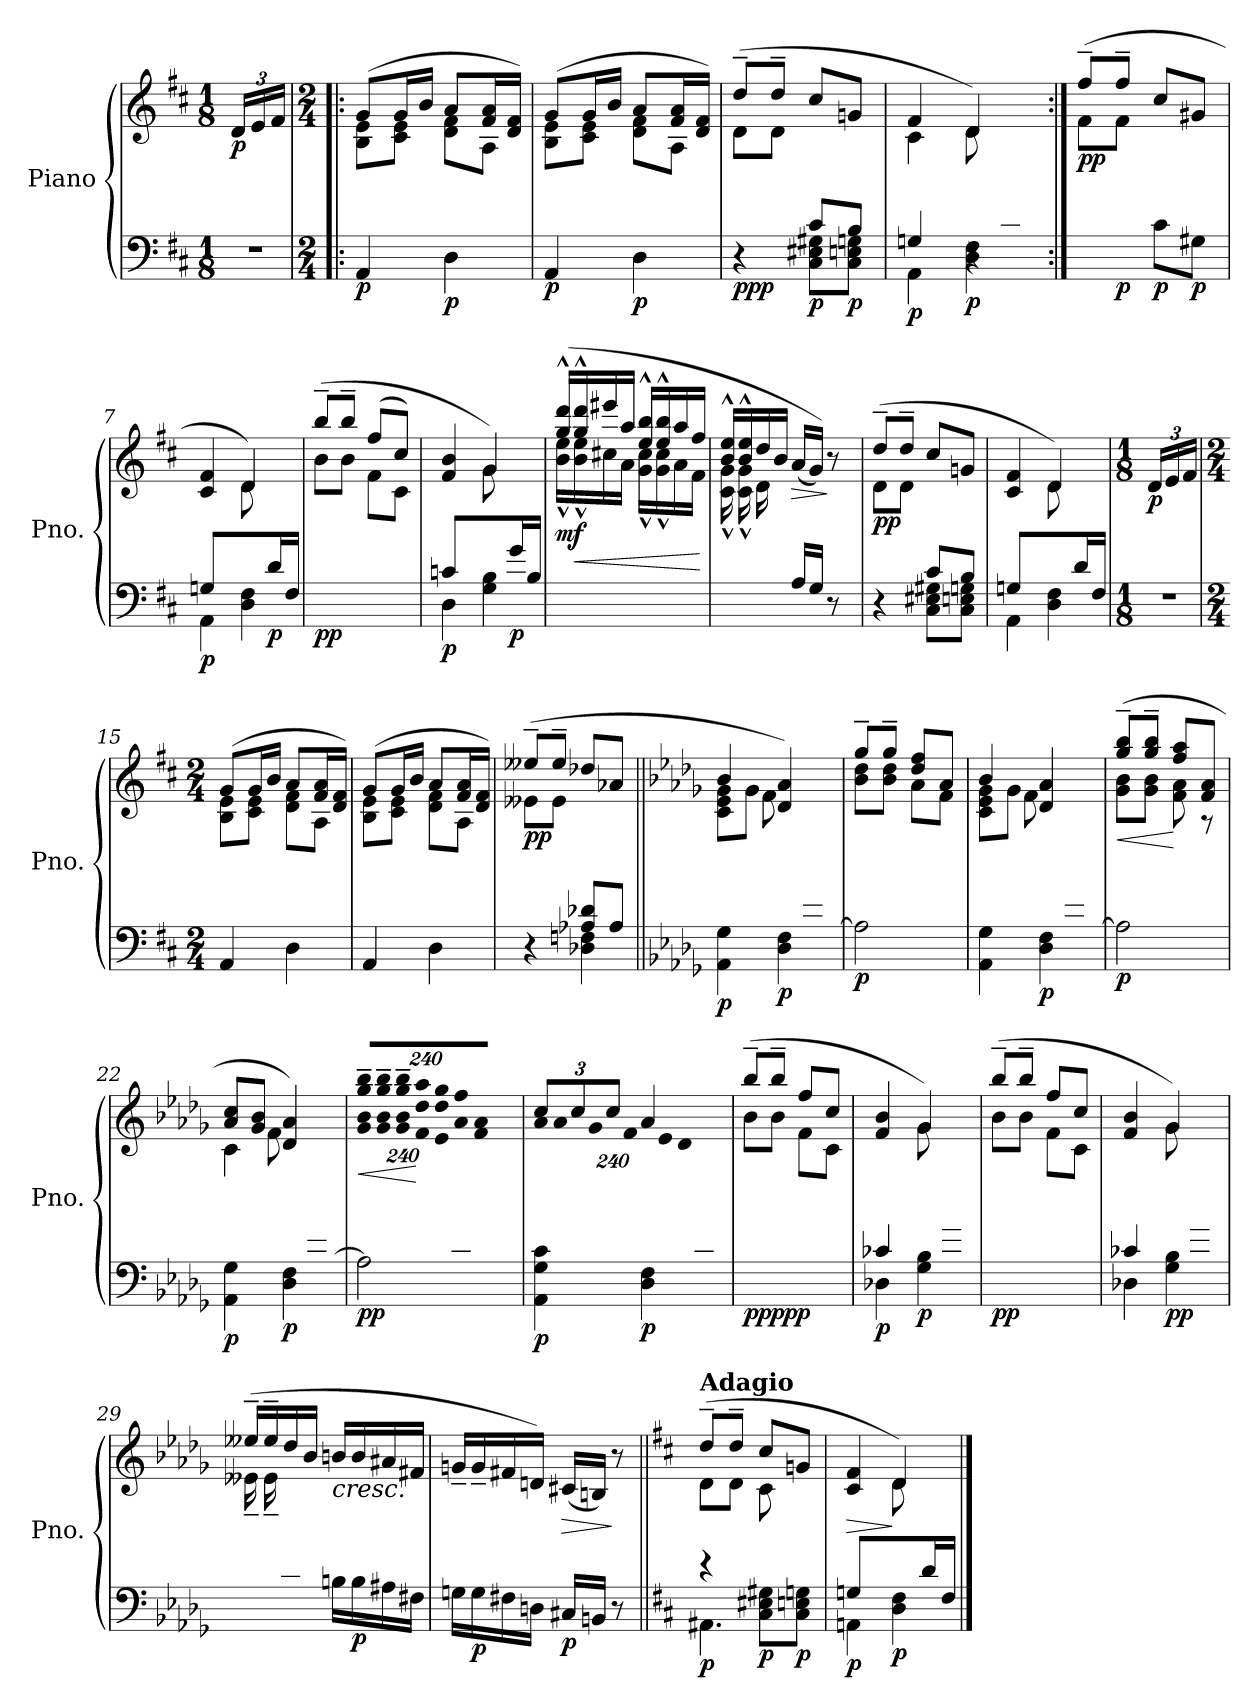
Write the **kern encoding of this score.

**kern	**kern	**dynam
*part1	*part1	*part1
*staff2	*staff1	*staff1/2
*I"Piano	*	*
*I'Pno.	*	*
*clefF4	*clefG2	*
*k[f#c#]	*k[f#c#]	*
*M1/8	*M1/8	*
*MM66	*MM66	*
*	*Xbrackettup	*
=1	=1	=1
!	!	!LO:DY:b
8r	24d/LL	p
.	24e/	.
.	24f#/JJ	.
=2!|:	=2!|:	=2!|:
*M2/4	*M2/4	*
*	*^	*
!	!	!	!LO:DY:b=2
4AA/	(>8g/L	8B\ 8e\L	p
.	16g/L	8c#\ 8e\J	.
.	16b/JJ	.	.
!	!	!	!LO:DY:b=2
4D\	8a/L	8d\ 8f#\L	p
.	16f#/ 16a/L	8A\J	.
.	16d/ 16f#/JJ)	.	.
=3	=3	=3	=3
!	!	!	!LO:DY:b=2
4AA/	(>8g/L	8B\ 8e\L	p
.	16g/L	8c#\ 8e\J	.
.	16b/JJ	.	.
!	!	!	!LO:DY:b=2
4D\	8a/L	8d\ 8f#\L	p
.	16f#/ 16a/L	8A\J	.
.	16d/ 16f#/JJ)	.	.
=4	=4	=4	=4
*^	*	*	*
!	!	!	!	!LO:DY:b=2
!	!	!	!	!LO:DY:n=1:b
4ryy	4r	(>8dd~/L	8d\L	p pp
.	.	8dd~/J	8d\J	.
!	!	!	!	!LO:DY:n=2:b=2
8c#/L	8C#\ 8E#X\ 8G#X\L	8cc#/L	4ryy	p
!	!	!	!	!LO:DY:n=3:b=2
8B/J	8C#\ 8En\ 8Gn\J	8gn/J	.	p
=5	=5	=5	=5	=5
*	*^	*	*	*
!	!	!	!	!	!LO:DY:b=2
4.ryy	4Gn/	4AA\	4f#/	4c#\	p
!	!	!	!	!	!LO:DY:b=2
.	4r	4D\ 4F#\	4d/)	8d\L	p
16d/L	.	.	.	8ryy	.
16A/JJ	.	.	.	.	.
*v	*v	*v	*	*	*
=6:|!	=6:|!	=6:|!	=6:|!
!	!	!	!LO:DY:b
8ryy	(>8ff#~/L	8f#\L	pp
!	!	!	!LO:DY:b=2
8ryy	8ff#~/J	8f#\J	p
!	!	!	!LO:DY:b=2
8c#\L	8cc#/L	4ryy	p
!	!	!	!LO:DY:b=2
8G#X\J	8g#X/J	.	p
=7	=7	=7	=7
*^	*	*	*
!	!	!	!	!LO:DY:b=2
4Gn/	4AA\	4c#/ 4f#/	4ryy	p
8ryy	4D\ 4F#\	4d/)	8d\L	.
!	!	!	!	!LO:DY:b=2
16d/L	.	.	8ryy	p
16F#/JJ	.	.	.	.
*v	*v	*	*	*
!!LO:LB:g=z	!!
=8	=8	=8	=8
!	!	!	!LO:DY:b=2
!	!	!	!LO:DY:n=1:b=2
2ryy	(>8bb~/L	8b\L	p p
.	8bb~/J	8b\J	.
.	(>8ff#/L	8f#\L	.
.	8cc#/J)	8c#\J	.
=9	=9	=9	=9
*^	*	*	*
!	!	!	!	!LO:DY:b=2
4cn/	4D\	4f#/ 4b/	4ryy	p
8ryy	4G\ 4B\	4g/)	8g\L	.
!	!	!	!	!LO:DY:b=2
16g/L	.	.	8ryy	p
16B/JJ	.	.	.	.
*v	*v	*	*	*
=10	=10	=10	=10
!	!	!	!LO:DY:b
2ryy	(>16gg/^^ 16ddd/^^LL	16b\^^ 16ee\^^LL	mf
!	!	!	!LO:HP:b
.	16gg/^^ 16ddd/^^	16b\^^ 16ee\^^	<
.	16eee#X/	16cc#X\	.
.	16aa/JJ	16a\JJ	.
.	16ee/^^ 16bb/^^LL	16g\^^ 16cc#\^^LL	.
.	16ee/^^ 16bb/^^	16g\^^ 16cc#\^^	.
.	16aa/	16a\	.
.	16ff#/JJ	16f#\JJ	.
*	*v	*v	*
.	.	[
=11	=11	=11
*^	*^	*
8.ryy	4ryy	16b/^^ 16ee/^^LL	16c#\^^ 16g\^^LL	.
.	.	16b/^^ 16ee/^^	16c#\^^ 16g\^^	.
.	.	16dd/	16d\	.
16B/JJ	.	16b/JJ	4ryy	.
!	!	!	!	!LO:HP:b
16A/LL	8ryy	(>16a/LL	.	>
16G/JJ	.	16g/JJ))	.	.
8ryy	8r	8r	.	]
.	.	.	16ryy	.
=12	=12	=12	=12	=12
!	!	!	!	!LO:DY:b
4ryy	4r	(>8dd~/L	8d\L	pp
.	.	8dd~/J	8d\J	.
8c#/L	8C#\ 8E#X\ 8G#X\L	8cc#/L	4ryy	.
8B/J	8C#\ 8En\ 8Gn\J	8gn/J	.	.
=13	=13	=13	=13	=13
4Gn/	4AA\	4c#/ 4f#/	4ryy	.
8ryy	4D\ 4F#\	4d/)	8d\L	.
16d/L	.	.	8ryy	.
16F#/JJ	.	.	.	.
*v	*v	*	*	*
*	*v	*v	*
!!LO:LB:g=z
=14	=14	=14
*M1/8	*M1/8	*
!	!	!LO:DY:b
8r	24d/LL	p
.	24e/	.
.	24f#/JJ	.
=15	=15	=15
*M2/4	*M2/4	*
*	*^	*
4AA/	(>8g/L	8B\ 8e\L	.
.	16g/L	8c#\ 8e\J	.
.	16b/JJ	.	.
4D\	8a/L	8d\ 8f#\L	.
.	16f#/ 16a/L	8A\J	.
.	16d/ 16f#/JJ)	.	.
=16	=16	=16	=16
4AA/	(>8g/L	8B\ 8e\L	.
.	16g/L	8c#\ 8e\J	.
.	16b/JJ	.	.
4D\	8a/L	8d\ 8f#\L	.
.	16f#/ 16a/L	8A\J	.
.	16d/ 16f#/JJ)	.	.
=17	=17	=17	=17
*^	*	*	*
!	!	!	!	!LO:DY:b
4ryy	4r	(>8ee--X~/L	8e--X\L	pp
.	.	8ee--~/J	8e--\J	.
8A-X/ 8d-X/L	4D-X\ 4Fn\	8dd-X/L	4ryy	.
8A-/J	.	8a-X/J	.	.
=18||	=18||	=18||	=18||	=18||
*k[b-e-a-d-g-]	*	*k[b-e-a-d-g-]	*	*
!	!	!	!	!LO:DY:b=2
4.ryy	4AA-\ 4G-\	4b-/	8c\ 8e-\ 8g-\L	p
.	.	.	8g-\J	.
!	!	!	!	!LO:DY:b=2
.	4D-\ 4F\	4d-/ 4a-/)	8f\L	p
16f/L	.	.	8ryy	.
[16A-/JJ	.	.	.	.
*v	*v	*	*	*
=19	=19	=19	=19
!	!	!	!LO:DY:b=2
2A-\]	8gg-~/L	8b-\ 8dd-\L	p
.	8gg-~/J	8b-\ 8dd-\J	.
.	8dd-/ 8ff/L	8a-\L	.
.	8a-/J	8f\J	.
!!LO:LB:g=z	!!
=20	=20	=20	=20
*^	*	*	*
4.ryy	4AA-\ 4G-\	4b-/	8c\ 8e-\ 8g-\L	.
.	.	.	8g-\J	.
!	!	!	!	!LO:DY:b=2
.	4D-\ 4F\	4d-/ 4a-/	8f\L	p
16f/L	.	.	8ryy	.
[16A-/JJ	.	.	.	.
*v	*v	*	*	*
=21	=21	=21	=21
!	!	!	!LO:HP:b
!	!	!	!LO:DY:n=1:b=2
2A-\]	(>8gg-/~ 8bb-/~L	8g-\ 8b-\L	< p
.	8gg-/~ 8bb-/~J	8g-\ 8b-\J	.
.	8ff/ 8aa-/L	8f\ 8a-\	[
.	8f/ 8a-/J	8r	.
=22	=22	=22	=22
*^	*	*	*
!	!	!	!	!LO:DY:b=2
4.ryy	4AA-\ 4G-\	8a-/ 8cc/L	4c\	p
.	.	8g-/ 8b-/J	.	.
!	!	!	!	!LO:DY:b=2
.	4D-\ 4F\	4d-/ 4a-/)	8f\L	p
16f/L	.	.	8ryy	.
[16A-/JJ	.	.	.	.
=23	=23	=23	=23	=23
!	!	!LO:N:vis=8	!LO:N:vis=8	!LO:HP:b
!	!	!	!	!LO:DY:n=1:b=2
!	!	!	!	!LO:DY:n=2:b=2
384%137ryy	2A-\]	1920%137gg-/~ 1920%137bb-/~L	1920%137g-\ 1920%137b-\L	< p p
!	!	!LO:N:vis=8	!LO:N:vis=8	!
.	.	1920%137gg-/~ 1920%137bb-/~	1920%137g-\ 1920%137b-\	.
!	!	!LO:N:vis=8	!LO:N:vis=8	!
.	.	1920%137gg-/~ 1920%137bb-/~	1920%137g-\ 1920%137b-\	.
!	!	!LO:N:vis=8	!LO:N:vis=8	!
.	.	1920%137dd-/ 1920%137aa-/	1920%137f\	[
!	!	!LO:N:vis=8	!LO:N:vis=8	!
.	.	1920%137dd-/ 1920%137gg-/	1920%137e-\	.
!LO:N:vis=8	!	!LO:N:vis=8	!	!
1920%137d-/	.	1920%137a-/ 1920%137ff/	1920ryy	.
.	.	.	960%137ryy	.
!LO:N:vis=8	!	!LO:N:vis=8	!	!
1920%137A-/J	.	1920%137f/ 1920%137a-/J	.	.
1920ryy	.	1920ryy	.	.
=24	=24	=24	=24	=24
!	!	!	!LO:N:vis=8	!LO:DY:b=2
320%137ryy	4AA-\ 4G-\ 4c\	12cc/L	1920%137a-\L	p
!	!	!	!LO:N:vis=8	!
.	.	.	1920%137a-\	.
.	.	12cc/	.	.
!	!	!	!LO:N:vis=8	!
.	.	.	1920%137g-\	.
.	.	12cc/J	.	.
!	!	!	!LO:N:vis=8	!
.	.	.	1920%137f\	.
!	!	!	!	!LO:DY:b=2
.	4D-\ 4F\	4a-/	.	p
!	!	!	!LO:N:vis=8	!
.	.	.	1920%137e-\	.
!	!	!	!LO:N:vis=8	!
.	.	.	1920%137d-\	.
!LO:N:vis=16	!	!	!	!
640%23d-/L	.	.	320%23ryy	.
!LO:N:vis=16	!	!	!	!
640%23A-/JJ	.	.	.	.
*v	*v	*	*	*
=25	=25	=25	=25
!	!	!	!LO:DY:b=2
!	!	!	!LO:DY:n=1:b=2
!	!	!	!LO:DY:n=2:b
2ryy	(>8bb-~/L	8b-\L	p p ppp
.	8bb-~/J	8b-\J	.
.	8ff/L	8f\L	.
.	8cc/J	8c\J	.
=26	=26	=26	=26
*^	*	*	*
*	*^	*	*	*
!	!	!	!	!	!LO:DY:b=2
4.ryy	4c-X/	4D-X\	4f/ 4b-/	4ryy	p
!	!	!	!	!	!LO:DY:b=2
.	4G-\ 4B-\	4ryy	4g-/)	8g-\L	p
16g-/L	.	.	.	8ryy	.
16B-/JJ	.	.	.	.	.
*v	*v	*v	*	*	*
!!LO:LB:g=z	!!
=27	=27	=27	=27
!	!	!	!LO:DY:b=2
!	!	!	!LO:DY:n=1:b=2
2ryy	(>8bb-~/L	8b-\L	p p
.	8bb-~/J	8b-\J	.
.	8ff/L	8f\L	.
.	8cc/J	8c\J	.
=28	=28	=28	=28
*^	*	*	*
*	*^	*	*	*
4.ryy	4c-X/	4D-X\	4f/ 4b-/	4ryy	.
!	!	!	!	!	!LO:DY:b=2
!	!	!	!	!	!LO:DY:n=1:b=2
.	4G-\ 4B-\	4ryy	4g-/)	8g-\L	p p
16g-/L	.	.	.	8ryy	.
16B-/JJ	.	.	.	.	.
*	*v	*v	*	*	*
=29	=29	=29	=29	=29
!	!	!	!	!LO:DY:b=2
!	!	!	!	!LO:DY:n=1:b
8ryy	4ryy	(>16ee--X~/LL	16e--X~\LL	p mf
.	.	16ee--~/	16e--~\	.
16d-/	.	16dd-/	4.ryy	.
16B-/JJ	.	16b-/JJ	.	.
!	!	!	!	!LO:HP:b
4ryy	16Bn\LL	16bn/LL	.	<
!	!	!	!	!LO:DY:n=2:b=2
.	16B\	16b/	.	p
.	16A#X\	16a#X/	.	.
.	16F#X\JJ	16f#X/JJ	.	.
*v	*v	*	*	*
*	*v	*v	*
.	.	[
=30	=30	=30
16Gn\LL	16gn~/LL	.
!	!	!LO:DY:b=2
16G\	16g~/	p
16F#X\	16f#X/	.
16Dn\JJ	16dn/JJ)	.
!	!	!LO:HP:b
!	!	!LO:DY:n=1:b=2
16C#X/LL	(<16c#X/LL	> p
16BBn/JJ	16Bn/JJ)	.
8r	8r	]
=31||	=31||	=31||
*k[f#c#]	*k[f#c#]	*
*^	*^	*
*	*^	*	*	*
!	!	!	!LO:TX:a:B:t=Adagio	!	!
!	!	!	!	!	!LO:DY:b=2
4.ryy	4.AA#X\	4re	(>8dd~/L	8d\L	p
.	.	.	8dd~/J	8d\J	.
!	!	!	!	!	!LO:DY:b=2
.	.	8C#\ 8E#X\ 8G#X\L	8cc#/L	8c#\L	p
!	!	!	!	!	!LO:DY:b=2
8B/J	8ryy	8C#\ 8En\ 8Gn\J	8gn/J	8ryy	p
!!LO:PB:g=z	!!
=32	=32	=32	=32	=32	=32
!	!	!	!	!	!LO:HP:b
!	!	!	!	!	!LO:DY:n=1:b=2
*	*v	*v	*	*	*
4Gn/	4AAn\	4c#/ 4f#/	4ryy	> p
!	!	!	!	!LO:DY:n=2:b=2
8ryy	4D\ 4F#\	4d/)	8d\L	] p
16d/L	.	.	8ryy	.
16F#/JJ	.	.	.	.
*v	*v	*	*	*
*	*v	*v	*
==	==	==
*-	*-	*-
